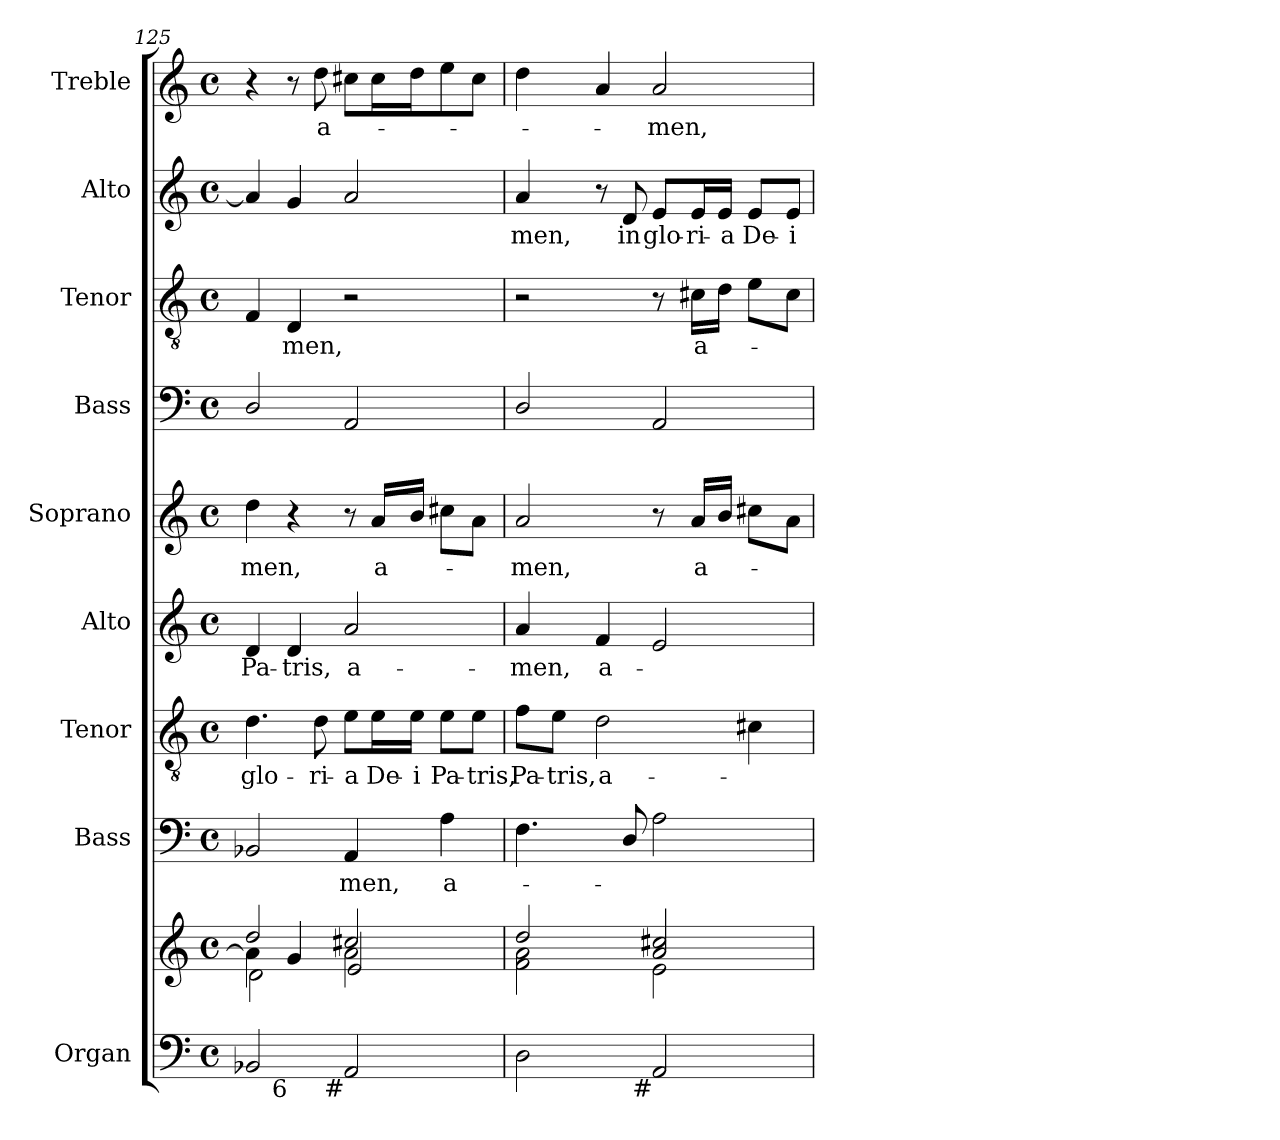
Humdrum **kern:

**kern	**kern	**kern	**text	**kern	**text	**kern	**text	**kern	**text	**kern	**kern	**text	**kern	**text	**kern	**text
*part9	*part9	*part8	*part8	*part7	*part7	*part6	*part6	*part5	*part5	*part4	*part3	*part3	*part2	*part2	*part1	*part1
*staff10	*staff9	*staff8	*staff8	*staff7	*staff7	*staff6	*staff6	*staff5	*staff5	*staff4	*staff3	*staff3	*staff2	*staff2	*staff1	*staff1
*I"Organ	*	*I"Bass	*	*I"Tenor	*	*I"Alto	*	*I"Soprano	*	*I"Bass	*I"Tenor	*	*I"Alto	*	*I"Treble	*
*I'Org.	*	*I'B.	*	*I'T.	*	*I'A.	*	*I'S.	*	*I'B.	*I'T.	*	*I'A.	*	*I'Tr.	*
!!LO:PB:g=z
*clefF4	*clefG2	*clefF4	*	*clefGv2	*	*clefG2	*	*clefG2	*	*clefF4	*clefGv2	*	*clefG2	*	*clefG2	*
*	*	*	*	*ITrd7c12	*	*	*	*	*	*	*ITrd7c12	*	*	*	*	*
*k[]	*k[]	*k[]	*	*k[]	*	*k[]	*	*k[]	*	*k[]	*k[]	*	*k[]	*	*k[]	*
*C:	*C:	*C:	*	*C:	*	*C:	*	*C:	*	*C:	*C:	*	*C:	*	*C:	*
*M4/4	*M4/4	*M4/4	*	*M4/4	*	*M4/4	*	*M4/4	*	*M4/4	*M4/4	*	*M4/4	*	*M4/4	*
*met(c)	*met(c)	*met(c)	*	*met(c)	*	*met(c)	*	*met(c)	*	*met(c)	*met(c)	*	*met(c)	*	*met(c)	*
=125	=125	=125	=125	=125	=125	=125	=125	=125	=125	=125	=125	=125	=125	=125	=125	=125
*	*^	*	*	*	*	*	*	*	*	*	*	*	*	*	*	*
*	*	*^	*	*	*	*	*	*	*	*	*	*	*	*	*	*	*
*	*	*	*^	*	*	*	*	*	*	*	*	*	*	*	*	*	*	*
!	!	!	!	!	!	!	!	!LO:LY:b:color=#000000	!	!	!	!	!	!	!	!	!	!	!
!	!	!	!	!	!	!	!	!	!	!LO:LY:b:color=#000000	!	!	!	!	!	!	!	!	!
!LO:TX:b:rj:t=7	!	!	!	!	!	!	!	!	!	!	!	!	!	!	!	!	!	!	!
!	!	!	!	!	!	!	!	!	!	!	!	!LO:LY:b:color=#000000	!	!	!	!	!	!	!
*^	*	*	*	*	*	*	*	*	*	*	*	*	*	*	*	*	*	*	*
2BB-Xi/	4ryy	2ddi/	4ai\]	4ryy	2di\	2BB-Xi/	.	4.Di\	glo-	4di/	Pa-	4ddi\	-men,	2Di/	4FFi/	.	4ai/]	.	4r	.
!	!	!	!	!	!	!	!	!	!	!	!LO:LY:b:color=#000000	!	!	!	!	!	!	!	!	!
!	!LO:TX:b:rj:t=6	!	!	!	!	!	!	!	!	!	!	!	!	!	!	!	!	!	!	!
!	!	!	!	!	!	!	!	!	!	!	!	!	!	!	!	!LO:LY:b:color=#000000	!	!	!	!
.	2.ryy	.	4gi/	4ryy	.	.	.	.	.	4di/	-tris,	4r	.	.	4DDi/	-men,	4gi/	.	8r	.
!	!	!	!	!	!	!	!	!	!LO:LY:b:color=#000000	!	!	!	!	!	!	!	!	!	!	!
!	!	!	!	!	!	!	!	!	!	!	!	!	!	!	!	!	!	!	!	!LO:LY:b:color=#000000
.	.	.	.	.	.	.	.	8Di\	-ri-	.	.	.	.	.	.	.	.	.	8ddi\	a-
!	!	!	!	!	!	!	!LO:LY:b:color=#000000	!	!	!	!	!	!	!	!	!	!	!	!	!
!	!	!	!	!	!	!	!	!	!LO:LY:b:color=#000000	!	!	!	!	!	!	!	!	!	!	!
!LO:TX:b:rj:t=#	!	!	!	!	!	!	!	!	!	!	!	!	!	!	!	!	!	!	!	!
!	!	!	!	!	!	!	!	!	!	!	!LO:LY:b:color=#000000	!	!	!	!	!	!	!	!	!
2AAi/	.	2cc#Xi/	2ai\	2ryy	2ei/	4AAi/	-men,	8Ei\L	-a	2ai/	a-	8r	.	2AAi/	2r	.	2ai/	.	8cc#Xi\L	.
!	!	!	!	!	!	!	!	!	!LO:LY:b:color=#000000	!	!	!	!	!	!	!	!	!	!	!
!	!	!	!	!	!	!	!	!	!	!	!	!	!LO:LY:b:color=#000000	!	!	!	!	!	!	!
.	.	.	.	.	.	.	.	16Ei\L	De-	.	.	16ai/LL	a-	.	.	.	.	.	16cc#i\L	.
!	!	!	!	!	!	!	!	!	!LO:LY:b:color=#000000	!	!	!	!	!	!	!	!	!	!	!
.	.	.	.	.	.	.	.	16Ei\JJ	-i	.	.	16bi/JJ	.	.	.	.	.	.	16ddi\J	.
!	!	!	!	!	!	!	!LO:LY:b:color=#000000	!	!	!	!	!	!	!	!	!	!	!	!	!
!	!	!	!	!	!	!	!	!	!LO:LY:b:color=#000000	!	!	!	!	!	!	!	!	!	!	!
.	.	.	.	.	.	4Ai\	a-	8Ei\L	Pa-	.	.	8cc#Xi\L	.	.	.	.	.	.	8eei\	.
!	!	!	!	!	!	!	!	!	!LO:LY:b:color=#000000	!	!	!	!	!	!	!	!	!	!	!
.	.	.	.	.	.	.	.	8Ei\J	-tris,	.	.	8ai\J	.	.	.	.	.	.	8cc#i\J	.
*v	*v	*	*	*	*	*	*	*	*	*	*	*	*	*	*	*	*	*	*	*
*	*	*v	*v	*v	*	*	*	*	*	*	*	*	*	*	*	*	*	*	*
=126	=126	=126	=126	=126	=126	=126	=126	=126	=126	=126	=126	=126	=126	=126	=126	=126	=126
*^	*	*	*	*	*	*	*	*	*	*	*	*	*	*	*	*	*
!	!	!	!	!	!	!	!LO:LY:b:color=#000000	!	!	!	!	!	!	!	!	!	!	!
*v	*v	*	*	*	*	*	*	*	*	*	*	*	*	*	*	*	*	*
*^	*	*	*	*	*	*	*	*	*	*	*	*	*	*	*	*	*
!	!	!	!	!	!	!	!	!	!LO:LY:b:color=#000000	!	!	!	!	!	!	!	!	!
*v	*v	*	*	*	*	*	*	*	*	*	*	*	*	*	*	*	*	*
*^	*	*	*	*	*	*	*	*	*	*	*	*	*	*	*	*	*
!	!	!	!	!	!	!	!	!	!	!	!LO:LY:b:color=#000000	!	!	!	!	!	!	!
*v	*v	*	*	*	*	*	*	*	*	*	*	*	*	*	*	*	*	*
*^	*	*	*	*	*	*	*	*	*	*	*	*	*	*	*	*	*
!	!	!	!	!	!	!	!	!	!	!	!	!	!	!	!	!LO:LY:b:color=#000000	!	!
*v	*v	*	*	*	*	*	*	*	*	*	*	*	*	*	*	*	*	*
2Di\	2ddi/	2fi\ 2ai	4.Fi\	.	8Fi\L	Pa-	4ai/	-men,	2ai/	-men,	2Di/	2r	.	4ai/	-men,	4ddi\	.
!	!	!	!	!	!	!LO:LY:b:color=#000000	!	!	!	!	!	!	!	!	!	!	!
.	.	.	.	.	8Ei\J	-tris,	.	.	.	.	.	.	.	.	.	.	.
!	!	!	!	!	!	!LO:LY:b:color=#000000	!	!	!	!	!	!	!	!	!	!	!
!	!	!	!	!	!	!	!	!LO:LY:b:color=#000000	!	!	!	!	!	!	!	!	!
.	.	.	.	.	2Di\	a-	4fi/	a-	.	.	.	.	.	8r	.	4ai/	.
!	!	!	!	!	!	!	!	!	!	!	!	!	!	!	!LO:LY:b:color=#000000	!	!
.	.	.	8Di/	.	.	.	.	.	.	.	.	.	.	8di/	in	.	.
!	!	!	!	!	!	!	!	!	!	!	!	!	!	!	!LO:LY:b:color=#000000	!	!
!LO:TX:b:rj:t=#	!	!	!	!	!	!	!	!	!	!	!	!	!	!	!	!	!
!	!	!	!	!	!	!	!	!	!	!	!	!	!	!	!	!	!LO:LY:b:color=#000000
2AAi/	2ai/ 2cc#Xi	2ei\	2Ai\	.	.	.	2ei/	.	8r	.	2AAi/	8r	.	8ei/L	glo-	2ai/	-men,
!	!	!	!	!	!	!	!	!	!	!LO:LY:b:color=#000000	!	!	!	!	!	!	!
!	!	!	!	!	!	!	!	!	!	!	!	!	!LO:LY:b:color=#000000	!	!	!	!
!	!	!	!	!	!	!	!	!	!	!	!	!	!	!	!LO:LY:b:color=#000000	!	!
.	.	.	.	.	.	.	.	.	16ai/LL	a-	.	16C#Xi\LL	a-	16ei/L	-ri-	.	.
!	!	!	!	!	!	!	!	!	!	!	!	!	!	!	!LO:LY:b:color=#000000	!	!
.	.	.	.	.	.	.	.	.	16bi/JJ	.	.	16Di\JJ	.	16ei/JJ	-a	.	.
!	!	!	!	!	!	!	!	!	!	!	!	!	!	!	!LO:LY:b:color=#000000	!	!
.	.	.	.	.	4C#Xi\	.	.	.	8cc#Xi\L	.	.	8Ei\L	.	8ei/L	De-	.	.
!	!	!	!	!	!	!	!	!	!	!	!	!	!	!	!LO:LY:b:color=#000000	!	!
.	.	.	.	.	.	.	.	.	8ai\J	.	.	8C#i\J	.	8ei/J	-i	.	.
*	*v	*v	*	*	*	*	*	*	*	*	*	*	*	*	*	*	*
=	=	=	=	=	=	=	=	=	=	=	=	=	=	=	=	=
*-	*-	*-	*-	*-	*-	*-	*-	*-	*-	*-	*-	*-	*-	*-	*-	*-
